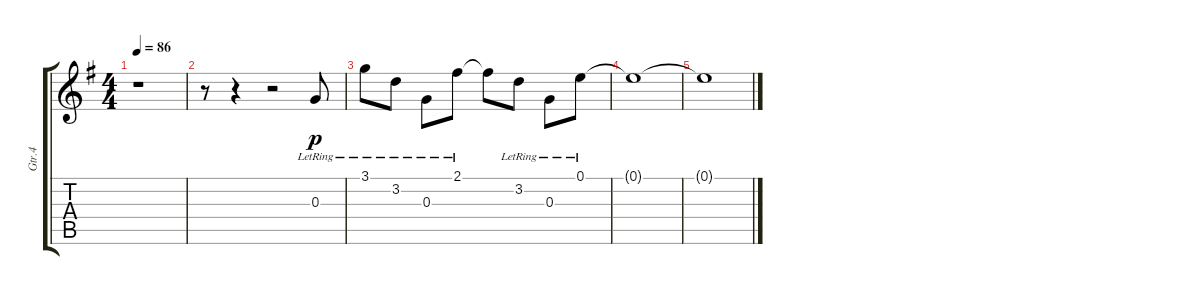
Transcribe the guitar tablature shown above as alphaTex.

\track ("Gtr.4" "Gtr.4") {instrument acousticguitarsteel}
\staff {score tabs}
\tuning (E4 B3 G3 D3 A2 E2) {hide}
\ts (4 4)
\tempo 86
\clef g2
\ks g
r.1{dy mp} |
r.8 r.4 r.2 0.3{lr}.8{dy p} |
3.1{lr}.8 3.2{lr}.8 0.3{lr}.8 2.1{lr}.8 2.1{t}.8 3.2{lr}.8 0.3{lr}.8 0.1{lr}.8 |
0.1{t}.1 |
0.1{t}.1
